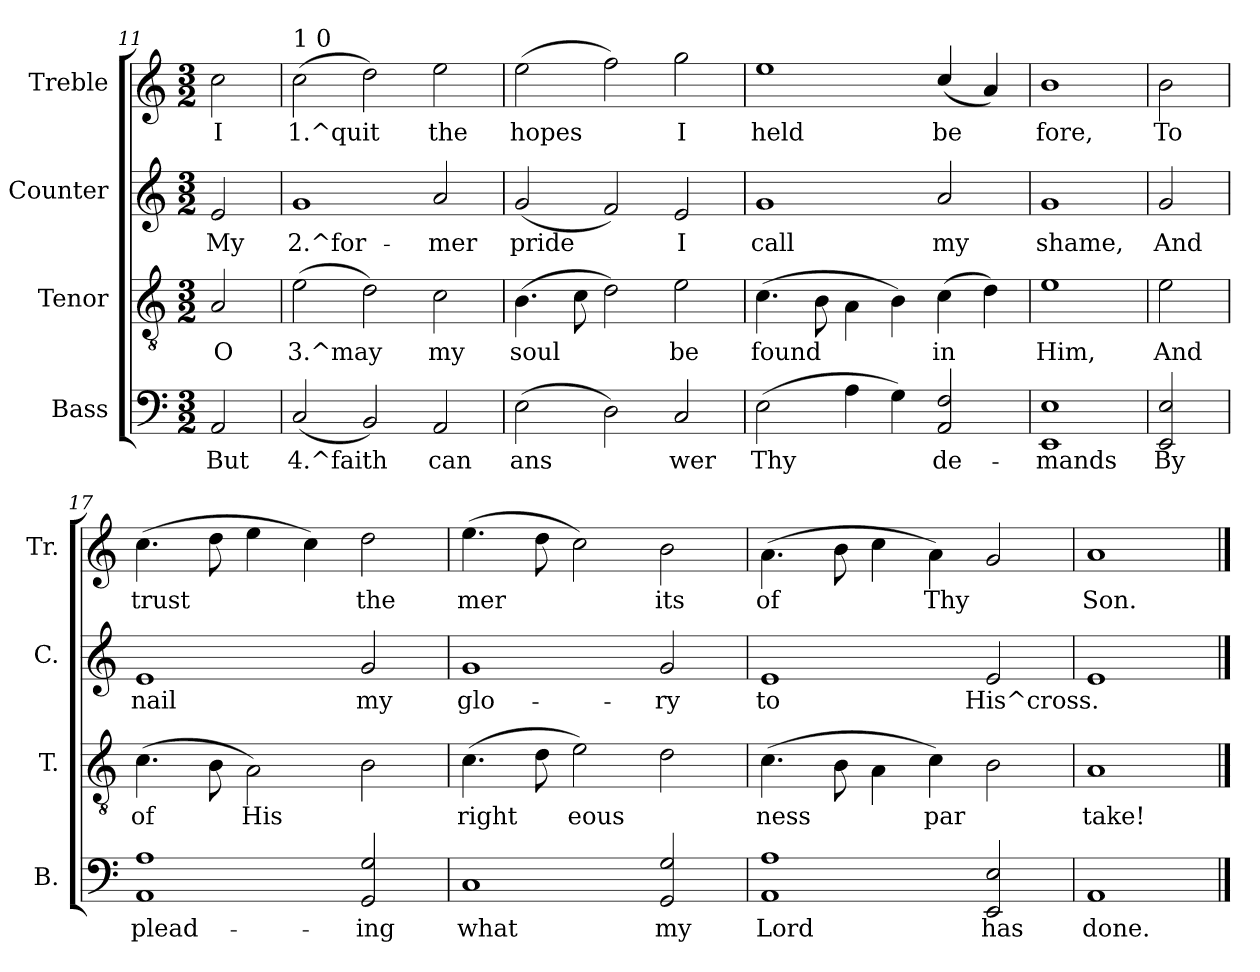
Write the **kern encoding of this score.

**kern	**text	**kern	**text	**kern	**text	**kern	**text
*part4	*part4	*part3	*part3	*part2	*part2	*part1	*part1
*staff4	*staff4	*staff3	*staff3	*staff2	*staff2	*staff1	*staff1
*I"Bass	*	*I"Tenor	*	*I"Counter	*	*I"Treble	*
*I'B.	*	*I'T.	*	*I'C.	*	*I'Tr.	*
*clefF4	*	*clefGv2	*	*clefG2	*	*clefG2	*
*k[]	*	*k[]	*	*k[]	*	*k[]	*
*C:	*	*C:	*	*C:	*	*C:	*
*M3/2	*	*M3/2	*	*M3/2	*	*M3/2	*
=11	=11	=11	=11	=11	=11	=11	=11
!	!LO:LY:b:rj	!	!LO:LY:b:rj	!	!LO:LY:b:rj	!	!LO:LY:b:rj
2AA/	But	2A/	O	2e/	My	2cc\	I
!!LO:PB:g=z
=12	=12	=12	=12	=12	=12	=12	=12
!	!	!	!	!	!	!LO:TX:a:t=1 0	!
!	!LO:LY:b:rj	!	!LO:LY:b:rj	!	!LO:LY:b:rj	!	!LO:LY:b:rj
(<2C/	4.^faith	(>2e\	3.^may	1g	2.^for-	(>2cc\	1.^quit
!	!LO:LY:b:rj	!	!LO:LY:b:rj	!	!	!	!LO:LY:b:rj
2BB/)	.	2d\)	.	.	.	2dd\)	.
!	!LO:LY:b:rj	!	!LO:LY:b:rj	!	!LO:LY:b:rj	!	!LO:LY:b:rj
2AA/	can	2c\	my	2a/	-mer	2ee\	the
=13	=13	=13	=13	=13	=13	=13	=13
!	!LO:LY:b:rj	!	!LO:LY:b:rj	!	!LO:LY:b:rj	!	!LO:LY:b:rj
(>2E\	ans-	(>4.B\	soul	(<2g/	pride	(>2ee\	hopes
!	!	!	!LO:LY:b:rj	!	!	!	!
.	.	8c\	.	.	.	.	.
!	!LO:LY:b:rj	!	!LO:LY:b:rj	!	!LO:LY:b:rj	!	!LO:LY:b:rj
2D\)	--	2d\)	.	2f/)	.	2ff\)	.
!	!LO:LY:b:rj	!	!LO:LY:b:rj	!	!LO:LY:b:rj	!	!LO:LY:b:rj
2C/	-wer	2e\	be	2e/	I	2gg\	I
=14	=14	=14	=14	=14	=14	=14	=14
!	!LO:LY:b:rj	!	!LO:LY:b:rj	!	!LO:LY:b:rj	!	!LO:LY:b:rj
(>2E\	Thy	(>4.c\	found	1g	call	1ee	held
!	!	!	!LO:LY:b:rj	!	!	!	!
.	.	8B\	.	.	.	.	.
!	!LO:LY:b:rj	!	!LO:LY:b:rj	!	!	!	!
4A\	.	4A\	.	.	.	.	.
!	!LO:LY:b:rj	!	!LO:LY:b:rj	!	!	!	!
4G\)	.	4B\)	.	.	.	.	.
!	!LO:LY:b:rj	!	!LO:LY:b:rj	!	!LO:LY:b:rj	!	!LO:LY:b:rj
2F/ 2AA/	de-	(>4c\	in	2a/	my	(<4cc/	be-
!	!	!	!LO:LY:b:rj	!	!	!	!LO:LY:b:rj
.	.	4d\)	.	.	.	4a/)	--
=15	=15	=15	=15	=15	=15	=15	=15
!	!LO:LY:b:rj	!	!LO:LY:b:rj	!	!LO:LY:b:rj	!	!LO:LY:b:rj
1E 1EE	-mands	1e	Him,	1g	shame,	1b	-fore,
=16	=16	=16	=16	=16	=16	=16	=16
!	!LO:LY:b:rj	!	!LO:LY:b:rj	!	!LO:LY:b:rj	!	!LO:LY:b:rj
2EE/ 2E/	By	2e\	And	2g/	And	2b\	To
=17	=17	=17	=17	=17	=17	=17	=17
!	!LO:LY:b:rj	!	!LO:LY:b:rj	!	!LO:LY:b:rj	!	!LO:LY:b:rj
1A 1AA	plead-	(>4.c\	of	1e	nail	(>4.cc\	trust
!	!	!	!LO:LY:b:rj	!	!	!	!LO:LY:b:rj
.	.	8B\	.	.	.	8dd\	.
!	!	!	!LO:LY:b:rj	!	!	!	!LO:LY:b:rj
.	.	2A\)	His	.	.	4ee\	.
!	!	!	!	!	!	!	!LO:LY:b:rj
.	.	.	.	.	.	4cc\)	.
!	!LO:LY:b:rj	!	!LO:LY:b:rj	!	!LO:LY:b:rj	!	!LO:LY:b:rj
2G/ 2GG/	-ing	2B\	.	2g/	my	2dd\	the
=18	=18	=18	=18	=18	=18	=18	=18
!	!LO:LY:b:rj	!	!LO:LY:b:rj	!	!LO:LY:b:rj	!	!LO:LY:b:rj
1C	what	(>4.c\	right-	1g	glo-	(>4.ee\	mer-
!	!	!	!LO:LY:b:rj	!	!	!	!LO:LY:b:rj
.	.	8d\	--	.	.	8dd\	--
!	!	!	!LO:LY:b:rj	!	!	!	!LO:LY:b:rj
.	.	2e\)	-eous-	.	.	2cc\)	--
!	!LO:LY:b:rj	!	!LO:LY:b:rj	!	!LO:LY:b:rj	!	!LO:LY:b:rj
2G/ 2GG/	my	2d\	--	2g/	-ry	2b\	-its
=19	=19	=19	=19	=19	=19	=19	=19
!	!LO:LY:b:rj	!	!LO:LY:b:rj	!	!LO:LY:b:rj	!	!LO:LY:b:rj
1A 1AA	Lord	(>4.c\	-ness	1e	to	(>4.a\	of
!	!	!	!LO:LY:b:rj	!	!	!	!LO:LY:b:rj
.	.	8B\	.	.	.	8b\	.
!	!	!	!LO:LY:b:rj	!	!	!	!LO:LY:b:rj
.	.	4A\	.	.	.	4cc\	.
!	!	!	!LO:LY:b:rj	!	!	!	!LO:LY:b:rj
.	.	4c\)	par-	.	.	4a\)	Thy
!	!LO:LY:b:rj	!	!LO:LY:b:rj	!	!LO:LY:b:rj	!	!LO:LY:b:rj
2EE/ 2E/	has	2B\	--	2e/	His^cross.	2g/	.
=20	=20	=20	=20	=20	=20	=20	=20
!	!LO:LY:b:rj	!	!LO:LY:b:rj	!	!LO:LY:b:rj	!	!LO:LY:b:rj
1AA	done.	1A	-take!	1e	.	1a	Son.
==	==	==	==	==	==	==	==
*-	*-	*-	*-	*-	*-	*-	*-
